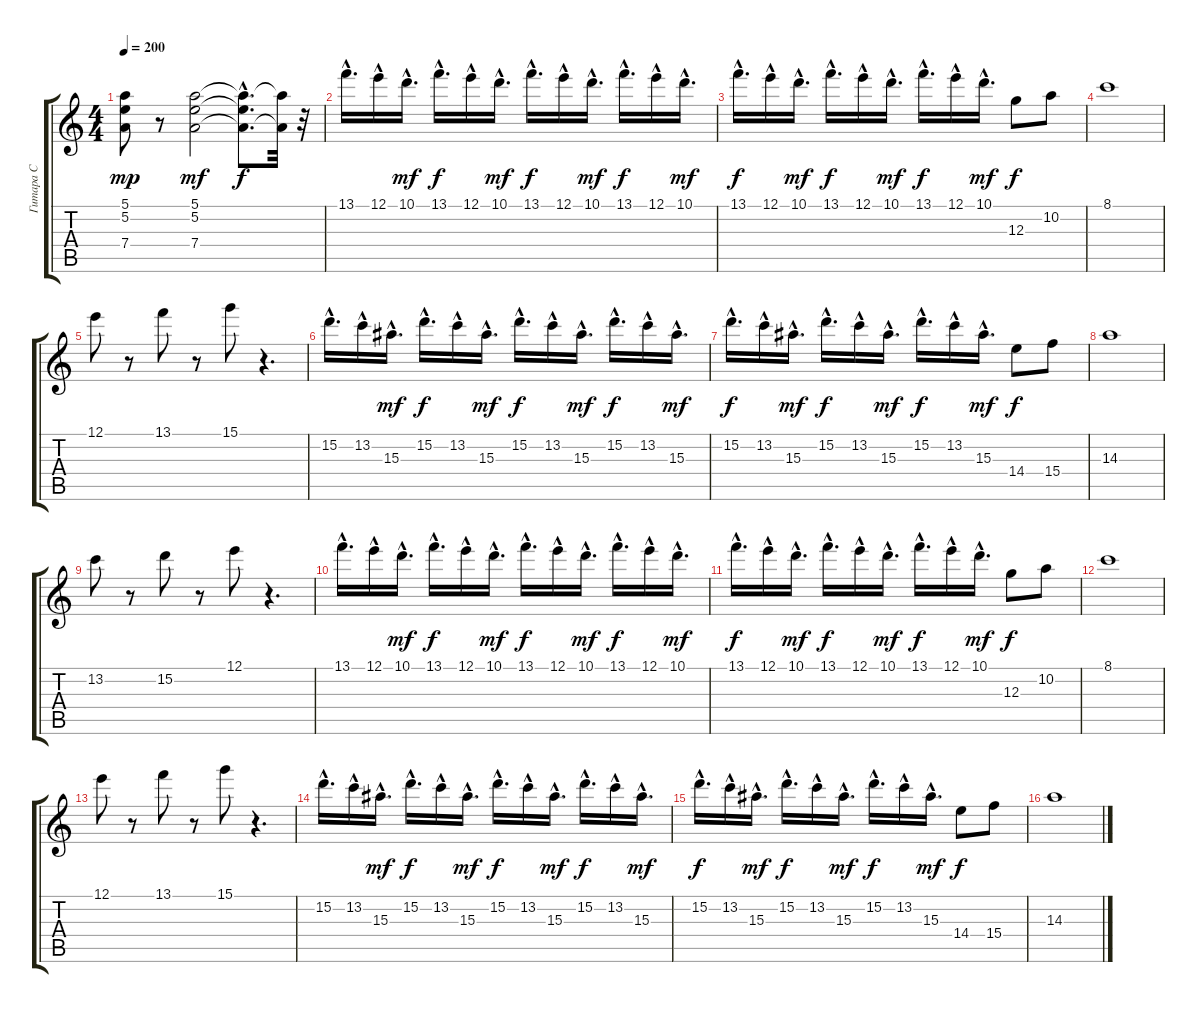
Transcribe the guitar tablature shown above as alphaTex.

\track ("Гитара C" "Гитара C") {instrument distortionguitar}
\staff {score tabs}
\tuning (E4 B3 G3 D3 A2 E2) {hide}
\ts (4 4)
\tempo 200
\clef g2
\ks c
(5.1 5.2 7.4).8{dy mp} r.8 (5.1 5.2 7.4).2{dy mf} (5.1{hac t} 5.2{hac t} 7.4{hac t}).8{d dy f} (5.1{t} 7.4{t}).32 r.32 |
13.1{hac}.16{d} 12.1{hac}.16 10.1{hac}.16{d dy mf} 13.1{hac}.16{d dy f} 12.1{hac}.16 10.1{hac}.16{d dy mf} 13.1{hac}.16{d dy f} 12.1{hac}.16 10.1{hac}.16{d dy mf} 13.1{hac}.16{d dy f} 12.1{hac}.16 10.1{hac}.16{d dy mf} |
13.1{hac}.16{d dy f} 12.1{hac}.16 10.1{hac}.16{d dy mf} 13.1{hac}.16{d dy f} 12.1{hac}.16 10.1{hac}.16{d dy mf} 13.1{hac}.16{d dy f} 12.1{hac}.16 10.1{hac}.16{d dy mf} 12.3.8{dy f} 10.2.8 |
8.1.1 |
12.1.8 r.8 13.1.8 r.8 15.1.8 r.4{d} |
15.2{hac}.16{d} 13.2{hac}.16 15.3{hac}.16{d dy mf} 15.2{hac}.16{d dy f} 13.2{hac}.16 15.3{hac}.16{d dy mf} 15.2{hac}.16{d dy f} 13.2{hac}.16 15.3{hac}.16{d dy mf} 15.2{hac}.16{d dy f} 13.2{hac}.16 15.3{hac}.16{d dy mf} |
15.2{hac}.16{d dy f} 13.2{hac}.16 15.3{hac}.16{d dy mf} 15.2{hac}.16{d dy f} 13.2{hac}.16 15.3{hac}.16{d dy mf} 15.2{hac}.16{d dy f} 13.2{hac}.16 15.3{hac}.16{d dy mf} 14.4.8{dy f} 15.4.8 |
14.3.1 |
13.2.8 r.8 15.2.8 r.8 12.1.8 r.4{d} |
13.1{hac}.16{d} 12.1{hac}.16 10.1{hac}.16{d dy mf} 13.1{hac}.16{d dy f} 12.1{hac}.16 10.1{hac}.16{d dy mf} 13.1{hac}.16{d dy f} 12.1{hac}.16 10.1{hac}.16{d dy mf} 13.1{hac}.16{d dy f} 12.1{hac}.16 10.1{hac}.16{d dy mf} |
13.1{hac}.16{d dy f} 12.1{hac}.16 10.1{hac}.16{d dy mf} 13.1{hac}.16{d dy f} 12.1{hac}.16 10.1{hac}.16{d dy mf} 13.1{hac}.16{d dy f} 12.1{hac}.16 10.1{hac}.16{d dy mf} 12.3.8{dy f} 10.2.8 |
8.1.1 |
12.1.8 r.8 13.1.8 r.8 15.1.8 r.4{d} |
15.2{hac}.16{d} 13.2{hac}.16 15.3{hac}.16{d dy mf} 15.2{hac}.16{d dy f} 13.2{hac}.16 15.3{hac}.16{d dy mf} 15.2{hac}.16{d dy f} 13.2{hac}.16 15.3{hac}.16{d dy mf} 15.2{hac}.16{d dy f} 13.2{hac}.16 15.3{hac}.16{d dy mf} |
15.2{hac}.16{d dy f} 13.2{hac}.16 15.3{hac}.16{d dy mf} 15.2{hac}.16{d dy f} 13.2{hac}.16 15.3{hac}.16{d dy mf} 15.2{hac}.16{d dy f} 13.2{hac}.16 15.3{hac}.16{d dy mf} 14.4.8{dy f} 15.4.8 |
14.3.1
